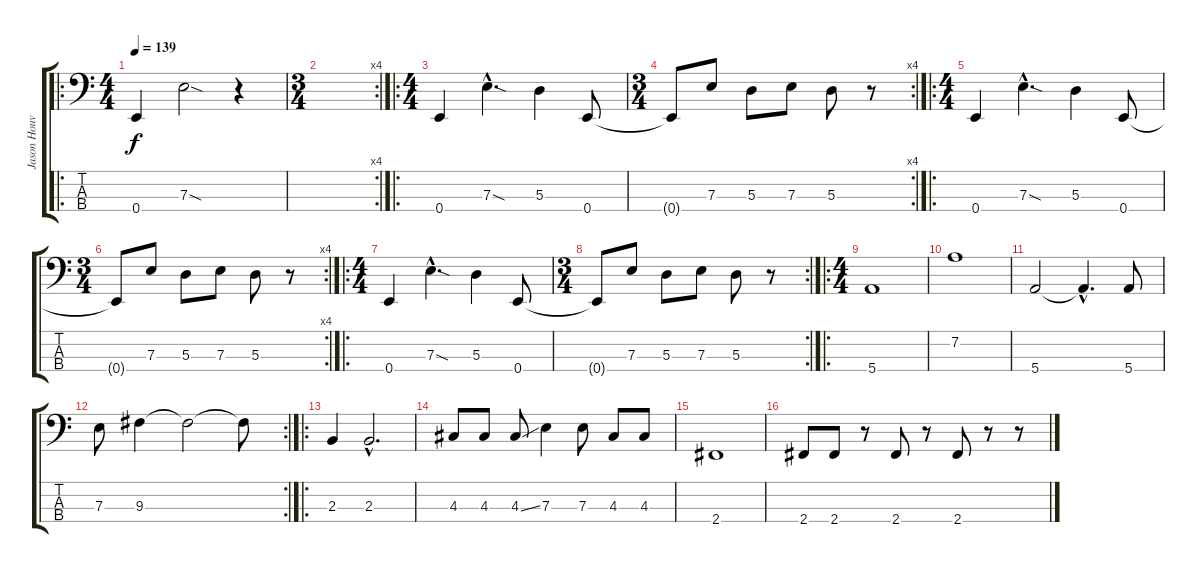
\track ("Jason Houver" "Jason Houv") {instrument electricbasspick}
\staff {score tabs}
\tuning (G2 D2 A1 E1) {hide}
\ro
\ts (4 4)
\tempo 139
\clef f4
\ks c
0.4.4{dy f instrument electricbasspick} 7.3{sod}.2 r.4 |
\rc 4
\ts (3 4)
|
\ro
\ts (4 4)
0.4.4 7.3{sod hac}.4{d} 5.3.4 0.4.8 |
\rc 4
\ts (3 4)
0.4{t}.8 7.3.8 5.3.8 7.3.8 5.3.8 r.8 |
\ro
\ts (4 4)
0.4.4 7.3{sod hac}.4{d} 5.3.4 0.4.8 |
\rc 4
\ts (3 4)
0.4{t}.8 7.3.8 5.3.8 7.3.8 5.3.8 r.8 |
\ro
\ts (4 4)
0.4.4 7.3{sod hac}.4{d} 5.3.4 0.4.8 |
\rc 2
\ts (3 4)
0.4{t}.8 7.3.8 5.3.8 7.3.8 5.3.8 r.8 |
\ro
\ts (4 4)
5.4.1 |
7.2.1 |
5.4.2 5.4{hac t}.4{d} 5.4.8 |
\rc 2
7.3.8 9.3.4 9.3{t}.2 9.3{t}.8 |
\ro
2.3.4 2.3{hac}.2{d} |
4.3.8 4.3.8 4.3{ss}.8 7.3.4 7.3.8 4.3.8 4.3.8 |
2.4.1 |
2.4.8 2.4.8 r.8 2.4.8 r.8 2.4.8 r.8 r.8
